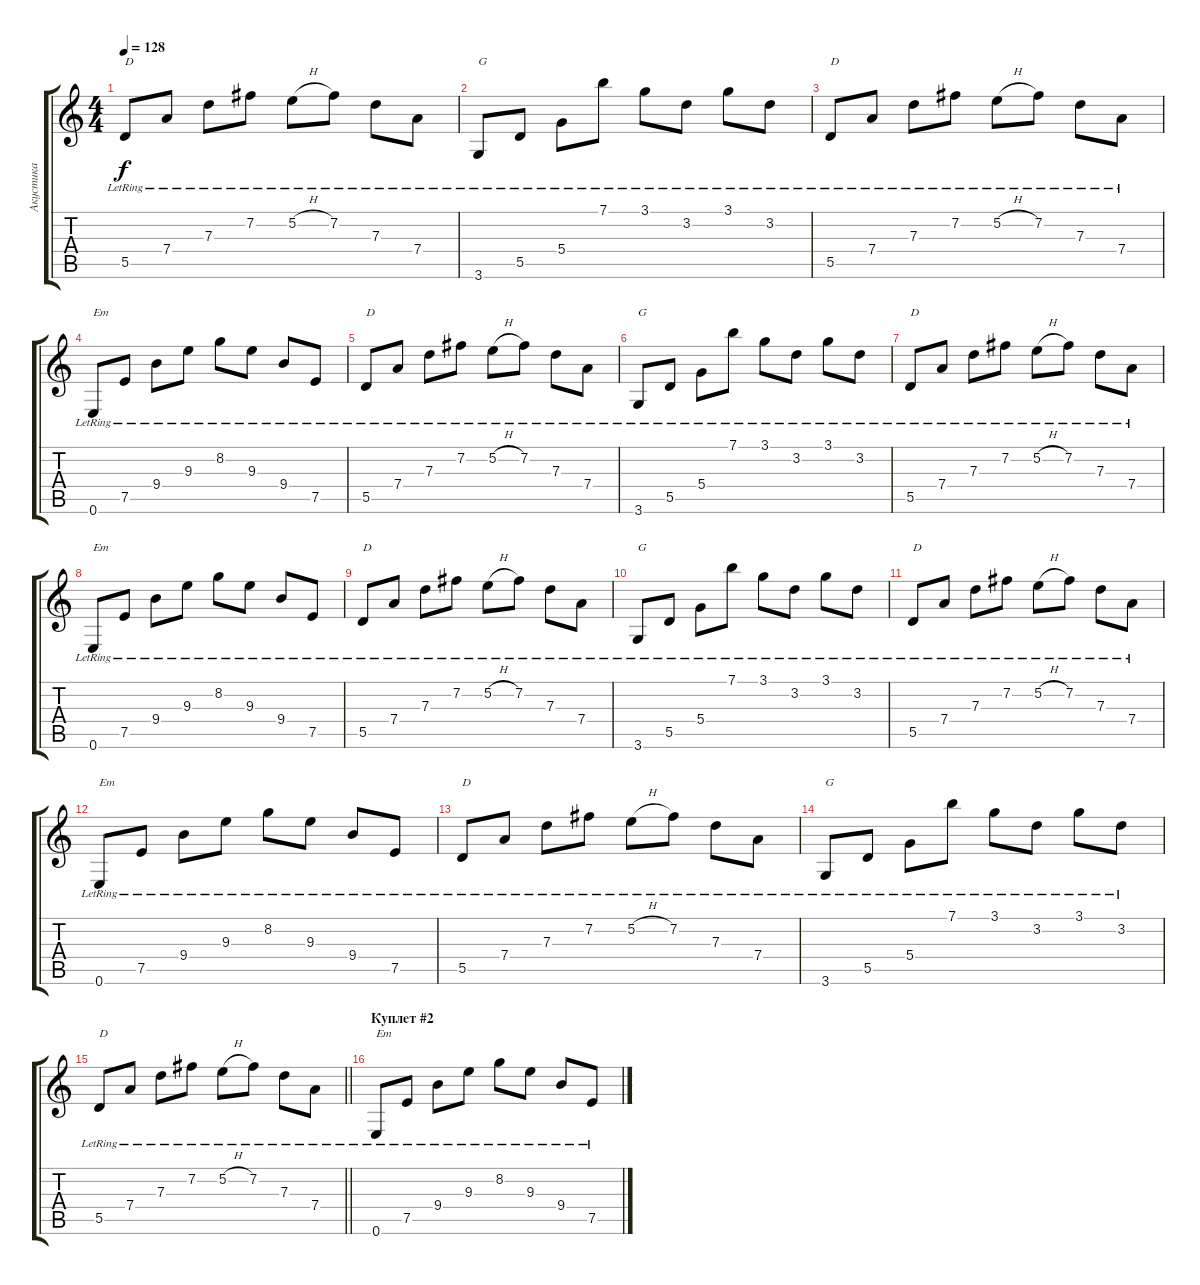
\track ("Акустика" "Акустика") {instrument acousticguitarsteel}
\staff {score tabs}
\tuning (E4 B3 G3 D3 A2 E2) {hide}
\ts (4 4)
\tempo 128
\clef g2
\ks c
5.5{lr}.8{txt "D" dy f} 7.4{lr}.8 7.3{lr}.8 7.2{lr}.8 5.2{h lr}.8 7.2{lr}.8 7.3{lr}.8 7.4{lr}.8 |
3.6{lr}.8{txt "G"} 5.5{lr}.8 5.4{lr}.8 7.1{lr}.8 3.1{lr}.8 3.2{lr}.8 3.1{lr}.8 3.2{lr}.8 |
5.5{lr}.8{txt "D"} 7.4{lr}.8 7.3{lr}.8 7.2{lr}.8 5.2{h lr}.8 7.2{lr}.8 7.3{lr}.8 7.4{lr}.8 |
0.6{lr}.8{txt "Em"} 7.5{lr}.8 9.4{lr}.8 9.3{lr}.8 8.2{lr}.8 9.3{lr}.8 9.4{lr}.8 7.5{lr}.8 |
5.5{lr}.8{txt "D"} 7.4{lr}.8 7.3{lr}.8 7.2{lr}.8 5.2{h lr}.8 7.2{lr}.8 7.3{lr}.8 7.4{lr}.8 |
3.6{lr}.8{txt "G"} 5.5{lr}.8 5.4{lr}.8 7.1{lr}.8 3.1{lr}.8 3.2{lr}.8 3.1{lr}.8 3.2{lr}.8 |
5.5{lr}.8{txt "D"} 7.4{lr}.8 7.3{lr}.8 7.2{lr}.8 5.2{h lr}.8 7.2{lr}.8 7.3{lr}.8 7.4{lr}.8 |
0.6{lr}.8{txt "Em"} 7.5{lr}.8 9.4{lr}.8 9.3{lr}.8 8.2{lr}.8 9.3{lr}.8 9.4{lr}.8 7.5{lr}.8 |
5.5{lr}.8{txt "D"} 7.4{lr}.8 7.3{lr}.8 7.2{lr}.8 5.2{h lr}.8 7.2{lr}.8 7.3{lr}.8 7.4{lr}.8 |
3.6{lr}.8{txt "G"} 5.5{lr}.8 5.4{lr}.8 7.1{lr}.8 3.1{lr}.8 3.2{lr}.8 3.1{lr}.8 3.2{lr}.8 |
5.5{lr}.8{txt "D"} 7.4{lr}.8 7.3{lr}.8 7.2{lr}.8 5.2{h lr}.8 7.2{lr}.8 7.3{lr}.8 7.4{lr}.8 |
0.6{lr}.8{txt "Em"} 7.5{lr}.8 9.4{lr}.8 9.3{lr}.8 8.2{lr}.8 9.3{lr}.8 9.4{lr}.8 7.5{lr}.8 |
5.5{lr}.8{txt "D"} 7.4{lr}.8 7.3{lr}.8 7.2{lr}.8 5.2{h lr}.8 7.2{lr}.8 7.3{lr}.8 7.4{lr}.8 |
3.6{lr}.8{txt "G"} 5.5{lr}.8 5.4{lr}.8 7.1{lr}.8 3.1{lr}.8 3.2{lr}.8 3.1{lr}.8 3.2{lr}.8 |
\barLineRight lightlight
5.5{lr}.8{txt "D"} 7.4{lr}.8 7.3{lr}.8 7.2{lr}.8 5.2{h lr}.8 7.2{lr}.8 7.3{lr}.8 7.4{lr}.8 |
\section ("" "Куплет #2")
0.6{lr}.8{txt "Em"} 7.5{lr}.8 9.4{lr}.8 9.3{lr}.8 8.2{lr}.8 9.3{lr}.8 9.4{lr}.8 7.5{lr}.8
